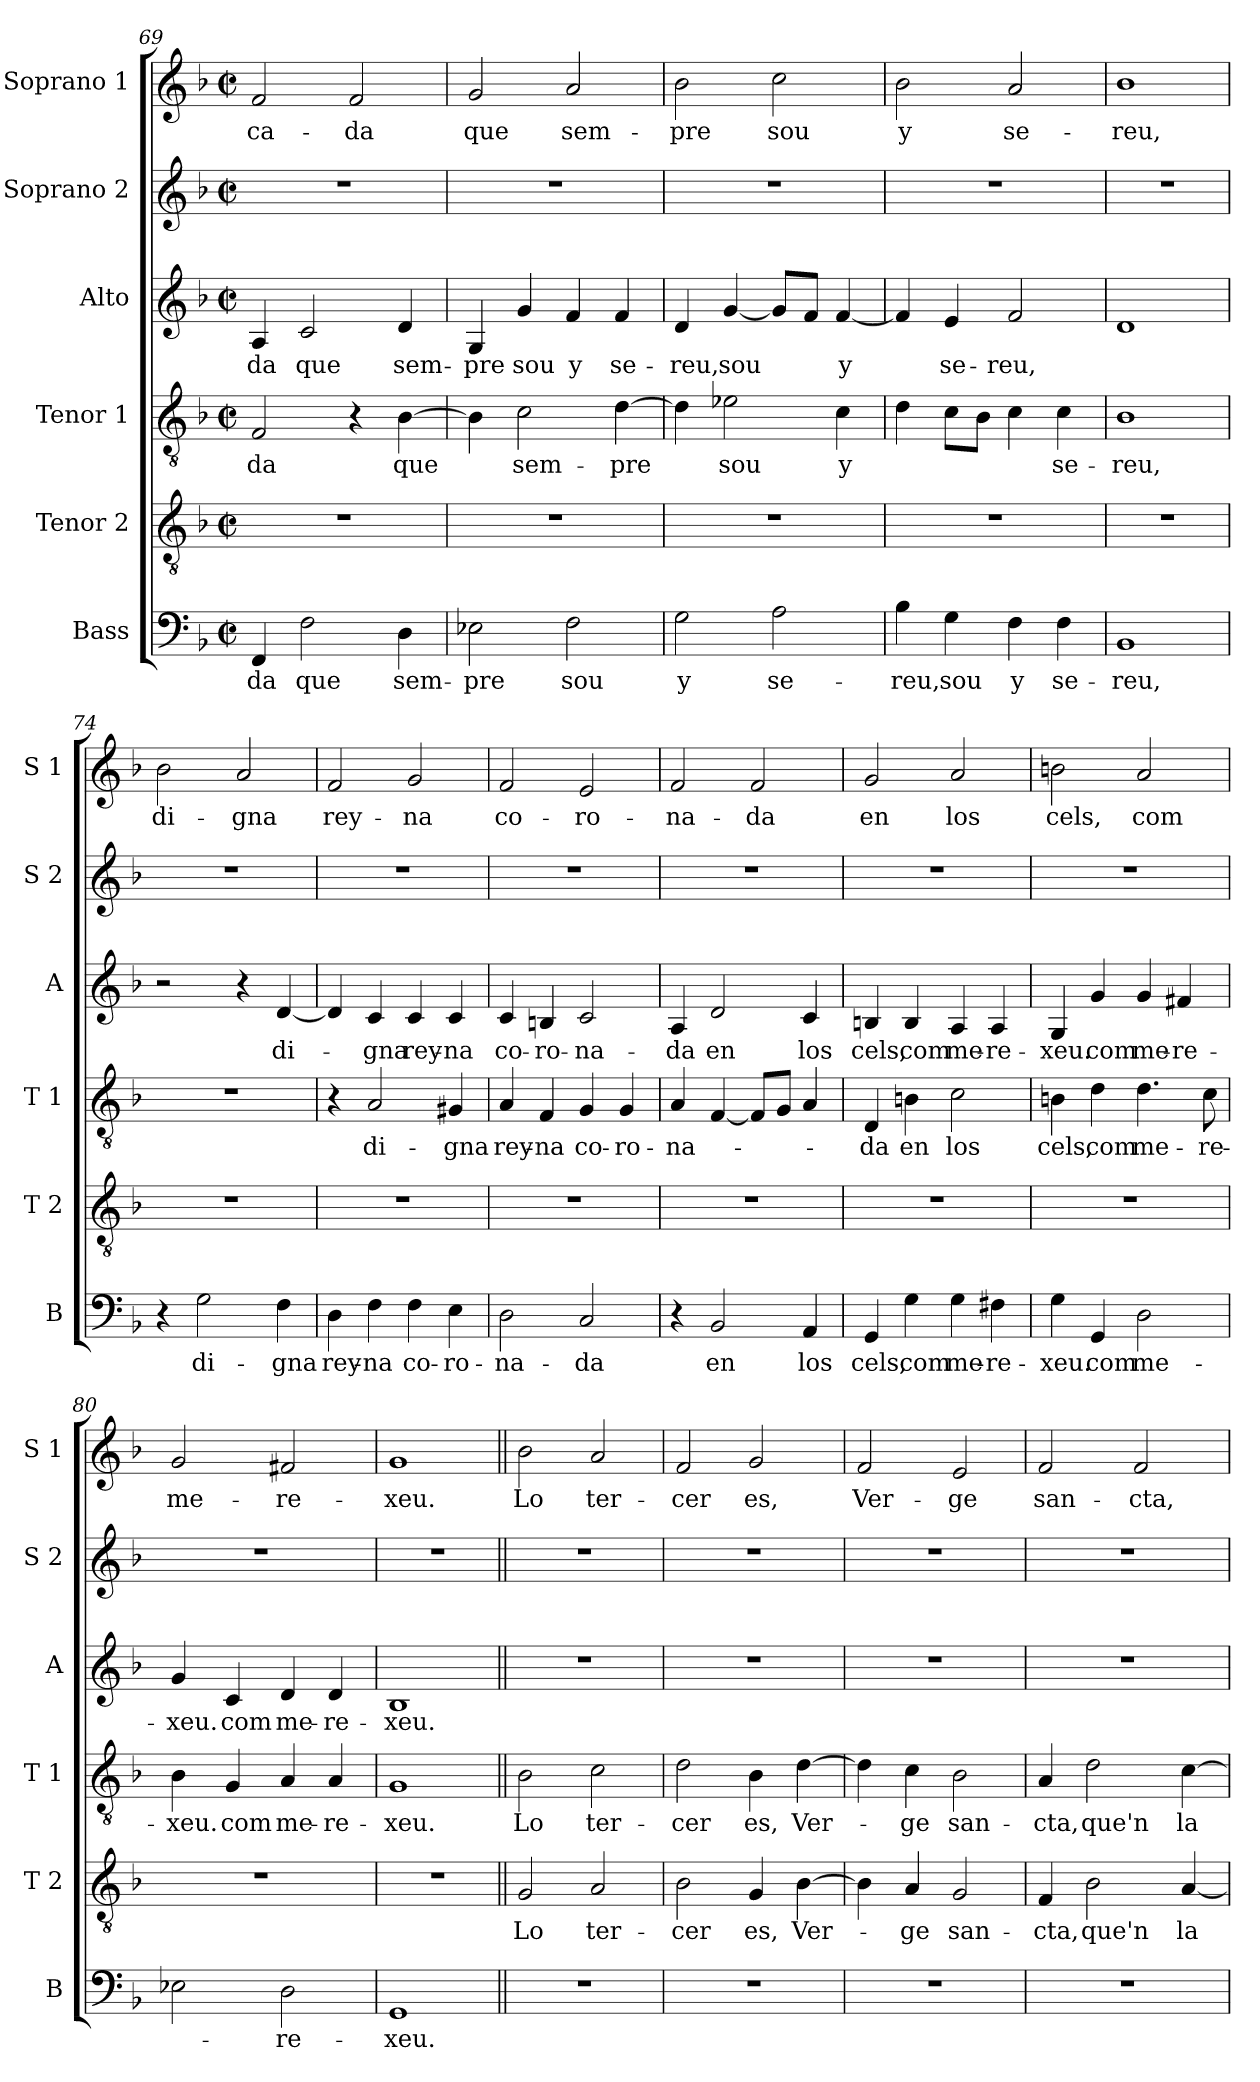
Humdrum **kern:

**kern	**text	**kern	**text	**kern	**text	**kern	**text	**kern	**kern	**text
*part6	*part6	*part5	*part5	*part4	*part4	*part3	*part3	*part2	*part1	*part1
*staff6	*staff6	*staff5	*staff5	*staff4	*staff4	*staff3	*staff3	*staff2	*staff1	*staff1
*I"Bass	*	*I"Tenor 2	*	*I"Tenor 1	*	*I"Alto	*	*I"Soprano 2	*I"Soprano 1	*
*I'B	*	*I'T 2	*	*I'T 1	*	*I'A	*	*I'S 2	*I'S 1	*
*clefF4	*	*clefGv2	*	*clefGv2	*	*clefG2	*	*clefG2	*clefG2	*
*k[b-]	*	*k[b-]	*	*k[b-]	*	*k[b-]	*	*k[b-]	*k[b-]	*
*F:	*	*F:	*	*F:	*	*F:	*	*F:	*F:	*
*M2/2	*	*M2/2	*	*M2/2	*	*M2/2	*	*M2/2	*M2/2	*
*met(c|)	*	*met(c|)	*	*met(c|)	*	*met(c|)	*	*met(c|)	*met(c|)	*
=69	=69	=69	=69	=69	=69	=69	=69	=69	=69	=69
4FF/	-da	1r	.	2F/	-da	4A/	-da	1r	2f/	-ca-
2F\	que	.	.	.	.	2c/	que	.	.	.
.	.	.	.	4r	.	.	.	.	2f/	-da
4D\	sem-	.	.	[4B-\	que	4d/	sem-	.	.	.
!!LO:LB:g=z
=70	=70	=70	=70	=70	=70	=70	=70	=70	=70	=70
2E-X\	-pre	1r	.	4B-\]	.	4G/	-pre	1r	2g/	que
.	.	.	.	2c\	sem-	4g/	sou	.	.	.
2F\	sou	.	.	.	.	4f/	y	.	2a/	sem-
.	.	.	.	[4d\	-pre	4f/	se-	.	.	.
=71	=71	=71	=71	=71	=71	=71	=71	=71	=71	=71
2G\	y	1r	.	4d\]	.	4d/	-reu,	1r	2b-\	-pre
.	.	.	.	2e-X\	sou	[4g/	sou	.	.	.
2A\	se-	.	.	.	.	8g/L]	.	.	2cc\	sou
.	.	.	.	.	.	8f/J	.	.	.	.
.	.	.	.	4c\	y	[4f/	y	.	.	.
=72	=72	=72	=72	=72	=72	=72	=72	=72	=72	=72
4B-\	-reu,	1r	.	4d\	.	4f/]	.	1r	2b-\	y
4G\	sou	.	.	8c\L	.	4e/	se-	.	.	.
.	.	.	.	8B-\J	.	.	.	.	.	.
4F\	y	.	.	4c\	.	2f/	-reu,	.	2a/	se-
4F\	se-	.	.	4c\	se-	.	.	.	.	.
=73	=73	=73	=73	=73	=73	=73	=73	=73	=73	=73
1BB-	-reu,	1r	.	1B-	-reu,	1d	.	1r	1b-	-reu,
=74	=74	=74	=74	=74	=74	=74	=74	=74	=74	=74
4r	.	1r	.	1r	.	2r	.	1r	2b-\	di-
2G\	di-	.	.	.	.	.	.	.	.	.
.	.	.	.	.	.	4r	.	.	2a/	-gna
4F\	-gna	.	.	.	.	[4d/	di-	.	.	.
=75	=75	=75	=75	=75	=75	=75	=75	=75	=75	=75
4D\	rey-	1r	.	4r	.	4d/]	.	1r	2f/	rey-
4F\	-na	.	.	2A/	di-	4c/	-gna	.	.	.
4F\	co-	.	.	.	.	4c/	rey-	.	2g/	-na
4E\	-ro-	.	.	4G#X/	-gna	4c/	-na	.	.	.
!!LO:PB:g=z
=76	=76	=76	=76	=76	=76	=76	=76	=76	=76	=76
2D\	-na-	1r	.	4A/	rey-	4c/	co-	1r	2f/	co-
.	.	.	.	4F/	-na	4Bn/	-ro-	.	.	.
2C/	-da	.	.	4G/	co-	2c/	-na-	.	2e/	-ro-
.	.	.	.	4G/	-ro-	.	.	.	.	.
=77	=77	=77	=77	=77	=77	=77	=77	=77	=77	=77
4r	.	1r	.	4A/	-na-	4A/	-da	1r	2f/	-na-
2BB-/	en	.	.	[4F/	.	2d/	en	.	.	.
.	.	.	.	8F/L]	.	.	.	.	2f/	-da
.	.	.	.	8G/J	.	.	.	.	.	.
4AA/	los	.	.	4A/	.	4c/	los	.	.	.
=78	=78	=78	=78	=78	=78	=78	=78	=78	=78	=78
4GG/	cels,	1r	.	4D/	-da	4Bn/	cels,	1r	2g/	en
4G\	com	.	.	4Bn\	en	4B/	com	.	.	.
4G\	me-	.	.	2c\	los	4A/	me-	.	2a/	los
4F#X\	-re-	.	.	.	.	4A/	-re-	.	.	.
=79	=79	=79	=79	=79	=79	=79	=79	=79	=79	=79
4G\	-xeu.	1r	.	4Bn\	cels,	4G/	-xeu.	1r	2bn\	cels,
4GG/	com	.	.	4d\	com	4g/	com	.	.	.
2D\	me-	.	.	4.d\	me-	4g/	me-	.	2a/	com
.	.	.	.	.	.	4f#X/	-re-	.	.	.
.	.	.	.	8c\	-re-	.	.	.	.	.
=80	=80	=80	=80	=80	=80	=80	=80	=80	=80	=80
2E-X\	.	1r	.	4B-\	-xeu.	4g/	-xeu.	1r	2g/	me-
.	.	.	.	4G/	com	4c/	com	.	.	.
2D\	-re-	.	.	4A/	me-	4d/	me-	.	2f#X/	-re-
.	.	.	.	4A/	-re-	4d/	-re-	.	.	.
=81	=81	=81	=81	=81	=81	=81	=81	=81	=81	=81
1GG	-xeu.	1r	.	1G	-xeu.	1B-	-xeu.	1r	1g	-xeu.
!!LO:LB:g=z
=82||	=82||	=82||	=82||	=82||	=82||	=82||	=82||	=82||	=82||	=82||
1r	.	2G/	Lo	2B-\	Lo	1r	.	1r	2b-\	Lo
.	.	2A/	ter-	2c\	ter-	.	.	.	2a/	ter-
=83	=83	=83	=83	=83	=83	=83	=83	=83	=83	=83
1r	.	2B-\	-cer	2d\	-cer	1r	.	1r	2f/	-cer
.	.	4G/	es,	4B-\	es,	.	.	.	2g/	es,
.	.	[4B-\	Ver-	[4d\	Ver-	.	.	.	.	.
=84	=84	=84	=84	=84	=84	=84	=84	=84	=84	=84
1r	.	4B-\]	.	4d\]	.	1r	.	1r	2f/	Ver-
.	.	4A/	-ge	4c\	-ge	.	.	.	.	.
.	.	2G/	san-	2B-\	san-	.	.	.	2e/	-ge
=85	=85	=85	=85	=85	=85	=85	=85	=85	=85	=85
1r	.	4F/	-cta,	4A/	-cta,	1r	.	1r	2f/	san-
.	.	2B-\	que'n	2d\	que'n	.	.	.	.	.
.	.	.	.	.	.	.	.	.	2f/	-cta,
.	.	[4A/	la	[4c\	la	.	.	.	.	.
=	=	=	=	=	=	=	=	=	=	=
*-	*-	*-	*-	*-	*-	*-	*-	*-	*-	*-
